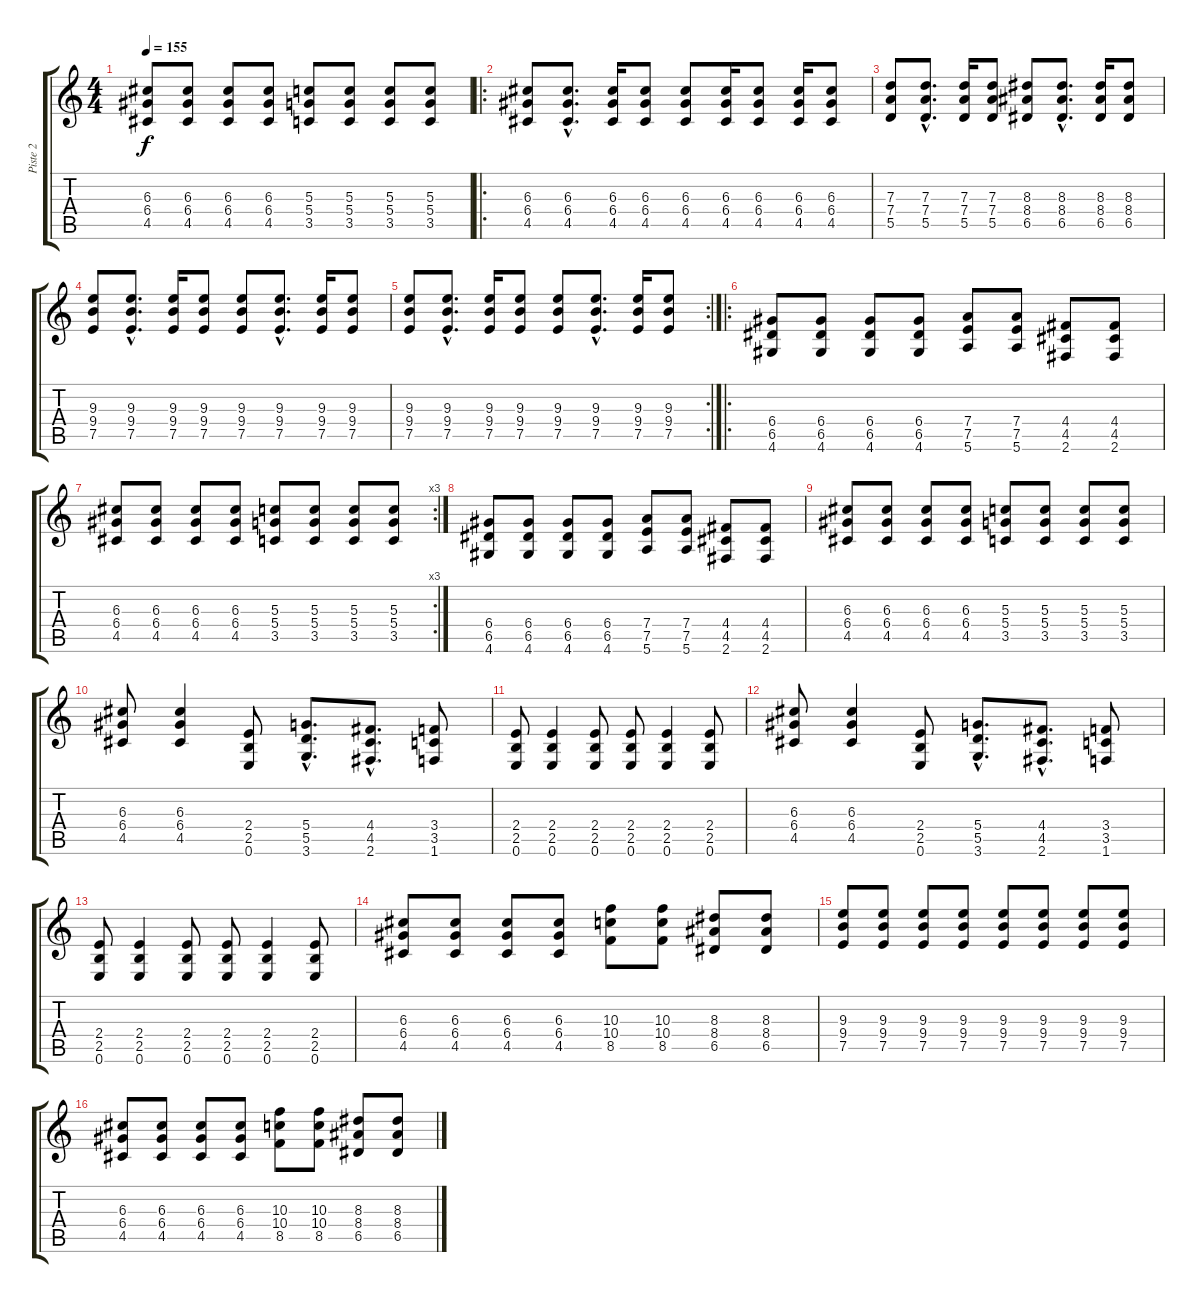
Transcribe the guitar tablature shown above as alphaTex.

\track ("Piste 2" "Piste 2") {instrument overdrivenguitar}
\staff {score tabs}
\tuning (E4 B3 G3 D3 A2 E2) {hide}
\ts (4 4)
\tempo 155
\clef g2
\ks c
(6.3 6.4 4.5).8{dy f} (6.3 6.4 4.5).8 (6.3 6.4 4.5).8 (6.3 6.4 4.5).8 (5.3 5.4 3.5).8 (5.3 5.4 3.5).8 (5.3 5.4 3.5).8 (5.3 5.4 3.5).8 |
\ro
(6.3 6.4 4.5).8 (6.3{hac} 6.4{hac} 4.5{hac}).8{d} (6.3 6.4 4.5).16 (6.3 6.4 4.5).8 (6.3 6.4 4.5).8 (6.3 6.4 4.5).16 (6.3 6.4 4.5).8 (6.3 6.4 4.5).16 (6.3 6.4 4.5).8 |
(7.3 7.4 5.5).8 (7.3{hac} 7.4{hac} 5.5{hac}).8{d} (7.3 7.4 5.5).16 (7.3 7.4 5.5).8 (8.3 8.4 6.5).8 (8.3{hac} 8.4{hac} 6.5{hac}).8{d} (8.3 8.4 6.5).16 (8.3 8.4 6.5).8 |
(9.3 9.4 7.5).8 (9.3{hac} 9.4{hac} 7.5{hac}).8{d} (9.3 9.4 7.5).16 (9.3 9.4 7.5).8 (9.3 9.4 7.5).8 (9.3{hac} 9.4{hac} 7.5{hac}).8{d} (9.3 9.4 7.5).16 (9.3 9.4 7.5).8 |
\rc 2
(9.3 9.4 7.5).8 (9.3{hac} 9.4{hac} 7.5{hac}).8{d} (9.3 9.4 7.5).16 (9.3 9.4 7.5).8 (9.3 9.4 7.5).8 (9.3{hac} 9.4{hac} 7.5{hac}).8{d} (9.3 9.4 7.5).16 (9.3 9.4 7.5).8 |
\ro
(6.4 6.5 4.6).8 (6.4 6.5 4.6).8 (6.4 6.5 4.6).8 (6.4 6.5 4.6).8 (7.4 7.5 5.6).8 (7.4 7.5 5.6).8 (4.4 4.5 2.6).8 (4.4 4.5 2.6).8 |
\rc 3
(6.3 6.4 4.5).8 (6.3 6.4 4.5).8 (6.3 6.4 4.5).8 (6.3 6.4 4.5).8 (5.3 5.4 3.5).8 (5.3 5.4 3.5).8 (5.3 5.4 3.5).8 (5.3 5.4 3.5).8 |
(6.4 6.5 4.6).8 (6.4 6.5 4.6).8 (6.4 6.5 4.6).8 (6.4 6.5 4.6).8 (7.4 7.5 5.6).8 (7.4 7.5 5.6).8 (4.4 4.5 2.6).8 (4.4 4.5 2.6).8 |
(6.3 6.4 4.5).8 (6.3 6.4 4.5).8 (6.3 6.4 4.5).8 (6.3 6.4 4.5).8 (5.3 5.4 3.5).8 (5.3 5.4 3.5).8 (5.3 5.4 3.5).8 (5.3 5.4 3.5).8 |
(6.3 6.4 4.5).8 (6.3 6.4 4.5).4 (2.4 2.5 0.6).8 (5.4{hac} 5.5{hac} 3.6{hac}).8{d} (4.4{hac} 4.5{hac} 2.6{hac}).8{d} (3.4 3.5 1.6).8 |
(2.4 2.5 0.6).8 (2.4 2.5 0.6).4 (2.4 2.5 0.6).8 (2.4 2.5 0.6).8 (2.4 2.5 0.6).4 (2.4 2.5 0.6).8 |
(6.3 6.4 4.5).8 (6.3 6.4 4.5).4 (2.4 2.5 0.6).8 (5.4{hac} 5.5{hac} 3.6{hac}).8{d} (4.4{hac} 4.5{hac} 2.6{hac}).8{d} (3.4 3.5 1.6).8 |
(2.4 2.5 0.6).8 (2.4 2.5 0.6).4 (2.4 2.5 0.6).8 (2.4 2.5 0.6).8 (2.4 2.5 0.6).4 (2.4 2.5 0.6).8 |
(6.3 6.4 4.5).8 (6.3 6.4 4.5).8 (6.3 6.4 4.5).8 (6.3 6.4 4.5).8 (10.3 10.4 8.5).8 (10.3 10.4 8.5).8 (8.3 8.4 6.5).8 (8.3 8.4 6.5).8 |
(9.3 9.4 7.5).8 (9.3 9.4 7.5).8 (9.3 9.4 7.5).8 (9.3 9.4 7.5).8 (9.3 9.4 7.5).8 (9.3 9.4 7.5).8 (9.3 9.4 7.5).8 (9.3 9.4 7.5).8 |
(6.3 6.4 4.5).8 (6.3 6.4 4.5).8 (6.3 6.4 4.5).8 (6.3 6.4 4.5).8 (10.3 10.4 8.5).8 (10.3 10.4 8.5).8 (8.3 8.4 6.5).8 (8.3 8.4 6.5).8
